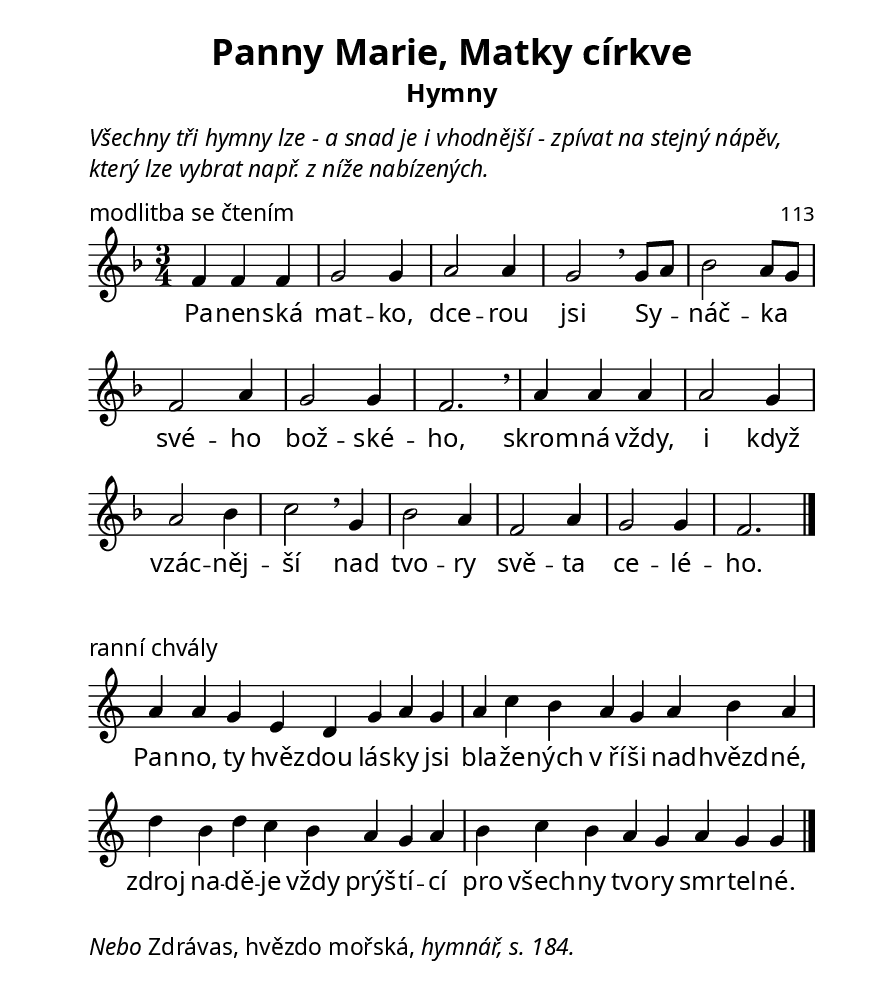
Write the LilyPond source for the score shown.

\version "2.19.16"

\include "../spolecne/layout.ly"
\include "../spolecne/tiraz.ly"
\include "../spolecne/nadpisy.ly"
\version "2.18.0"
% page style similar to that of the official Czech Divine Office hymnal

\paper {
  #(set-paper-size "a5")

  top-margin = 1\cm
  bottom-margin = 1\cm
  right-margin = 1\cm
  left-margin = 1.5\cm
}

\layout {
  indent = 0\cm
  ragged-last = ##f

  \override BreathingSign.Y-offset = 1 % placement common in Czech hymnals
  % TODO: the usual Czech breathe sign shape
}

\header {
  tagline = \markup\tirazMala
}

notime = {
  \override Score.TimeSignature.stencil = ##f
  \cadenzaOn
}


\header {
  title = "Panny Marie, Matky církve"
  subtitle = "Hymny"
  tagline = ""
}

\markup\wordwrap\italic{
  Všechny tři hymny lze - a snad je i vhodnější - zpívat na stejný nápěv,
  který lze vybrat např. z níže nabízených.
}

\score {
  \relative c' {
    \key f \major
    \time 3/4
    \autoBeamOff
    f4 f f g2 g4 a2 a4 g2 \breathe
    g8[ a] bes2 a8[ g] f2 a4 g2 g4 f2. \breathe |
    a4 a a a2 g4 a2 bes4 c2 \breathe
    g4 bes2 a4 f2 a4 g2 g4 f2. \bar "|."
  }
  \addlyrics {
    Pa -- nen -- ská mat -- ko, dce -- rou jsi
    Sy -- náč -- ka své -- ho bož -- ské -- ho,
    skrom -- ná vždy, i když vzác -- něj -- ší
    nad tvo -- ry svě -- ta ce -- lé -- ho.
  }
  \header {
    quid = "hymnus"
    fons_externus = "113" % číslo nápěvu podle MZ
    modus = ""
    id = ""
    piece = "modlitba se čtením"
  }
}

\score {
  \relative c'' {
    \notime
    a4 a g e d g a g \bar "|"
    a c b a g a b a \bar "|"
    d b d c b a g a \bar "|"
    b c b a g a g g \bar "|."
  }
  \addlyrics {
    Pan -- no, ty hvěz -- dou lás -- ky jsi
    bla -- že -- ných v_ří -- ši nad -- hvězd -- né,
    zdroj na -- dě -- je vždy prýš -- tí -- cí
    pro všech -- ny tvo -- ry smr -- tel -- né.
  }
  \header {
    quid = "hymnus"
    % velmi velmi volně podle O gloriosa Domina
    modus = ""
    id = ""
    piece = "ranní chvály"
  }
}

\score {
  \relative c' {

  }
  \addlyrics {
    Pan -- no, ty Mat -- kou církve jsi
    a věč -- nou bra -- nou do slá -- vy.
    Ú -- to -- čiš -- těm buď u Sy -- na,
    u Ot -- ce, kde vše za -- čí -- ná.
  }
  \header {
    quid = "hymnus"
    modus = ""
    id = ""
    piece = "nešpory"
  }
}

\markup\italic{
  Nebo \upright{Zdrávas, hvězdo mořská,} hymnář, s. 184.
}
